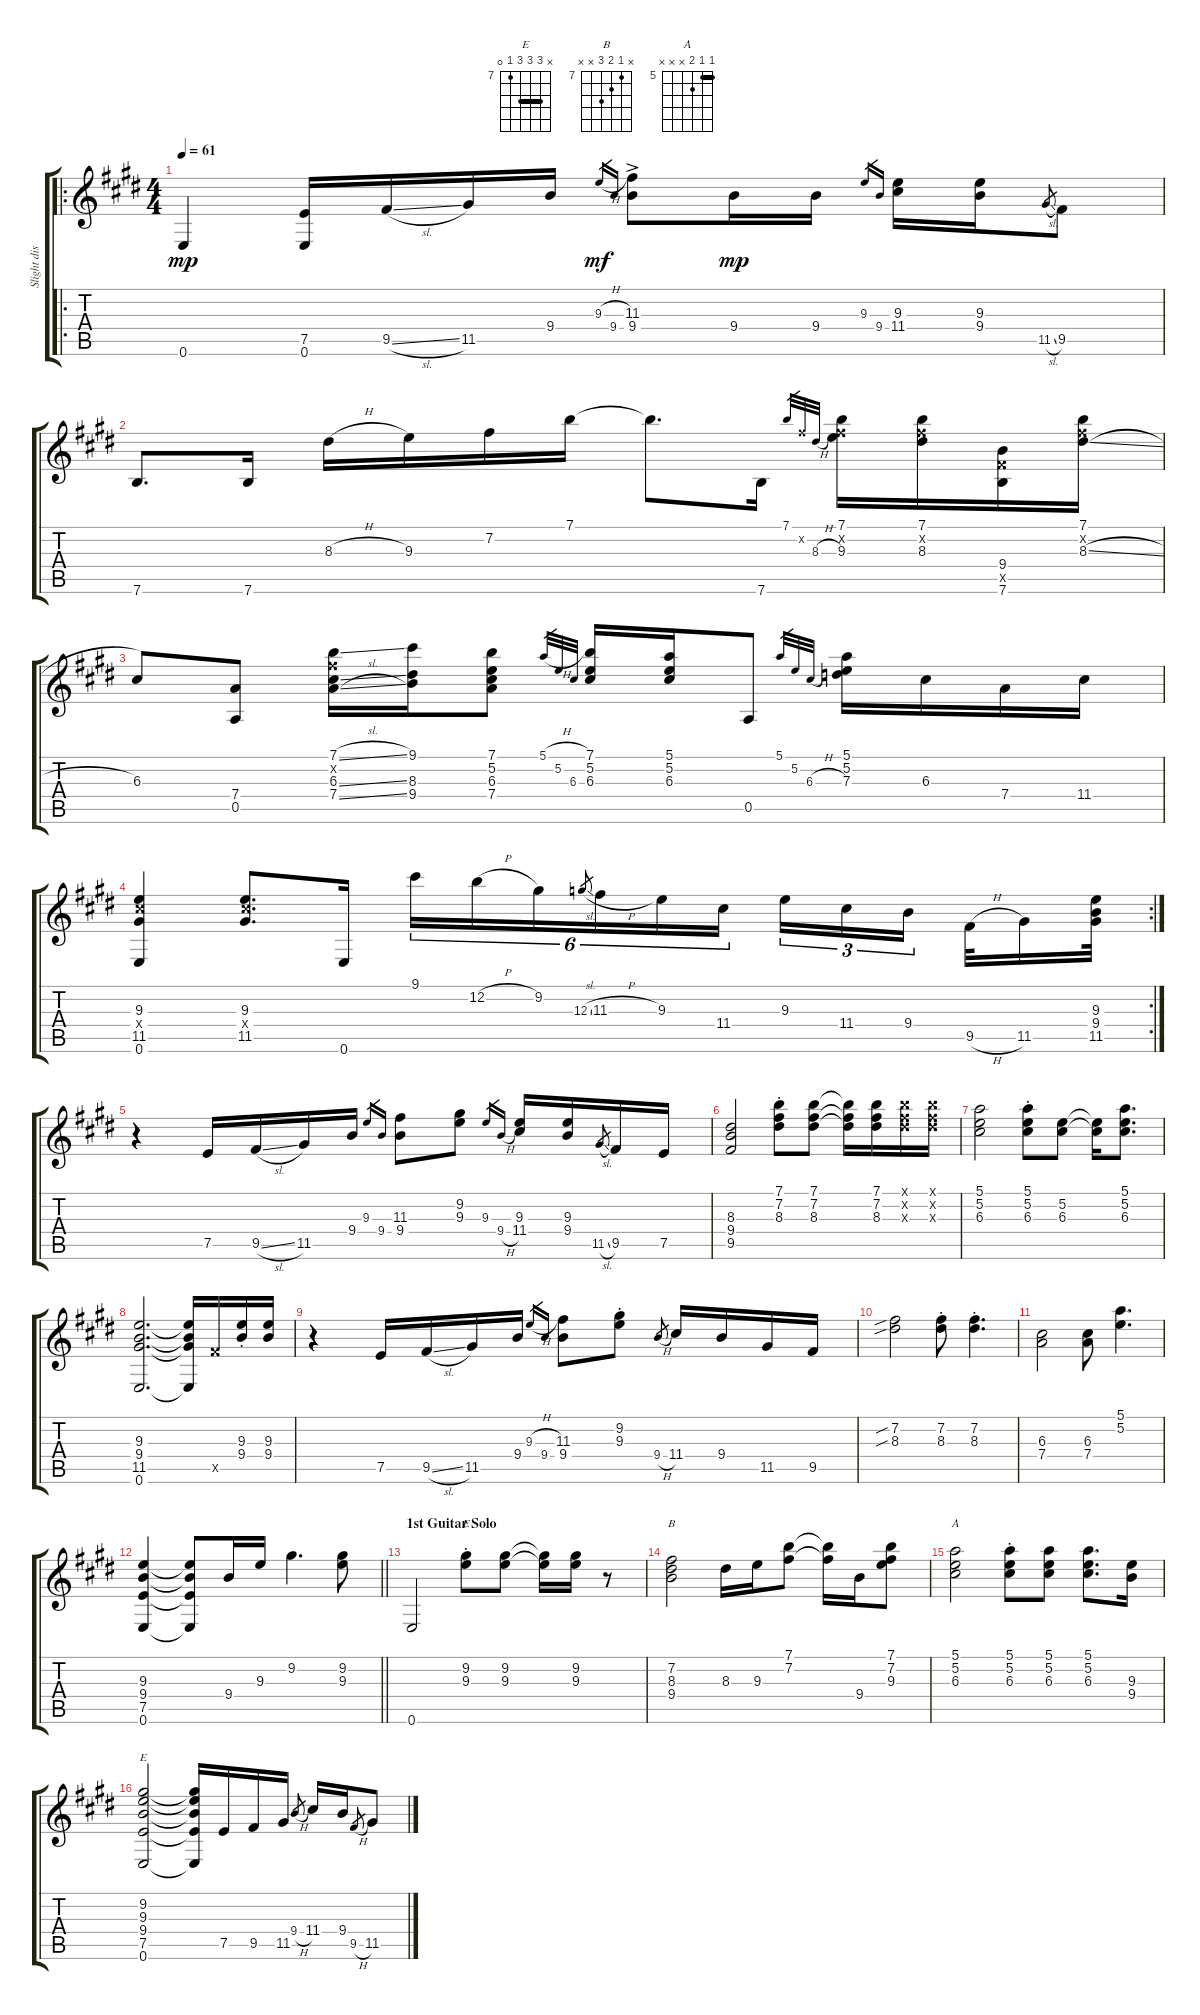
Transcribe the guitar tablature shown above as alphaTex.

\track ("Slight dist" "Slight dis") {instrument electricguitarjazz}
\staff {score tabs}
\tuning (E4 B3 G3 D3 A2 E2) {hide}
\chord ("E" x 9 9 x x x) {firstfret 9 barre 9}
\chord ("B" x 7 8 9 x x) {firstfret 7}
\chord ("A" 5 5 6 x x x) {firstfret 5 barre 5}
\chord ("E" x 9 9 9 7 0) {firstfret 7 barre 9}
\ro
\ts (4 4)
\tempo 61
\clef g2
\ks e
0.6.4{dy mp instrument electricguitarjazz} (7.5 0.6).16 9.5{sl}.16 11.5.16 9.4.16 9.3{h}.16{gr dy mf} 9.4.16{gr} (11.3{ac} 9.4{ac}).8 9.4.16{dy mp} 9.4.16 9.3.16{gr} 9.4.16{gr} (9.3 11.4).16 (9.3 9.4).16 11.5{sl}.8{gr} 9.5.8 |
\ks c#minor
7.6.8{d} 7.6.16 8.3{h}.16 9.3.16 7.2.16 7.1.16 7.1{t}.8{d} 7.6.16 7.1.32{gr} 7.2{x}.32{gr} 8.3{h}.32{gr} (7.1 7.2{x} 9.3).16 (7.1 7.2{x} 8.3).16 (9.4 9.5{x} 7.6).16 (7.1 7.2{x} 8.3{sl}).16 |
6.3.8 (7.4 0.5).8 (7.1{sl} 7.2{x} 6.3{sl} 7.4{sl}).16 (9.1 8.3 9.4).16 (7.1 5.2 6.3 7.4).8 5.1{h}.32{gr} 5.2.32{gr} 6.3.32{gr} (7.1 5.2 6.3).16 (5.1 5.2 6.3).16 0.5.8 5.1.32{gr} 5.2.32{gr} 6.3{h}.32{gr} (5.1 5.2 7.3).16 6.3.16 7.4.16 11.4.16 |
\rc 2
(9.3 11.4{x} 11.5 0.6).4 (9.3 11.4{x} 11.5).8{d} 0.6.16 9.1.16{tu (6 4)} 12.2{h}.16{tu (6 4)} 9.2.16{tu (6 4)} 12.3{sl}.8{gr beam splitsecondary} 11.3{h}.16{tu (6 4)} 9.3.16{tu (6 4)} 11.4.16{tu (6 4)} 9.3.16{tu (3 2)} 11.4.16{tu (3 2)} 9.4.16{tu (3 2) beam splitsecondary} 9.5{h}.32 11.5.16 (9.3 9.4 11.5).32 |
r.4 7.5.16 9.5{sl}.16 11.5.16 9.4.16 9.3.16{gr} 9.4.16{gr} (11.3 9.4).8 (9.2 9.3).8 9.3.16{gr} 9.4{h}.16{gr} (9.3 11.4).16 (9.3 9.4).16 11.5{sl}.8{gr} 9.5.16 7.5.16 |
(8.3 9.4 9.5).2 (7.1{st} 7.2{st} 8.3{st}).8 (7.1 7.2 8.3).8 (7.1{t} 7.2{t} 8.3{t}).16 (7.1 7.2 8.3).16 (7.1{x} 7.2{x} 8.3{x}).16 (7.1{x} 7.2{x} 8.3{x}).16 |
(5.1 5.2 6.3).2 (5.1{st} 5.2{st} 6.3{st}).8 (5.2 6.3).8 (5.2{t} 6.3{t}).16 (5.1 5.2 6.3).8{d} |
(9.3 9.4 11.5 0.6).2{d} (9.3{t} 9.4{t} 11.5{t} 0.6{t}).16 9.5{x}.16 (9.3{st} 9.4{st}).16 (9.3 9.4).16 |
r.4 7.5.16 9.5{sl}.16 11.5.16 9.4.16 9.3{h}.16{gr} 9.4.16{gr} (11.3 9.4).8 (9.2{st} 9.3{st}).8 9.4{h}.8{gr} 11.4.16 9.4.16 11.5.16 9.5.16 |
(7.2{sib} 8.3{sib}).2 (7.2{st} 8.3{st}).8 (7.2{st} 8.3{st}).4{d} |
(6.3 7.4).2 (6.3 7.4).8 (5.1 5.2).4{d} |
\barLineRight lightlight
(9.3 9.4 7.5 0.6).4 (9.3{t} 9.4{t} 7.5{t} 0.6{t}).8 9.4.16 9.3.16 9.2.4{d} (9.2 9.3).8 |
\section ("" "1st Guitar Solo")
0.6.2 (9.2{st} 9.3{st}).8{ch "E"} (9.2 9.3).8 (9.2{t} 9.3{t}).16 (9.2 9.3).16 r.8 |
(7.2 8.3 9.4).2{ch "B"} 8.3.16 9.3.16 (7.1 7.2).8 (7.1{t} 7.2{t}).16 9.4.16 (7.1 7.2 9.3).8 |
(5.1 5.2 6.3).2{ch "A"} (5.1{st} 5.2{st} 6.3{st}).8 (5.1 5.2 6.3).8 (5.1 5.2 6.3).8{d} (9.3 9.4).16 |
(9.2 9.3 9.4 7.5 0.6).2{ch "E"} (9.2{t} 9.3{t} 9.4{t} 7.5{t} 0.6{t}).16 7.5.16 9.5.16 11.5.16 9.4{h}.8{gr} 11.4.16 9.4.16 9.5{h}.8{gr} 11.5.8
